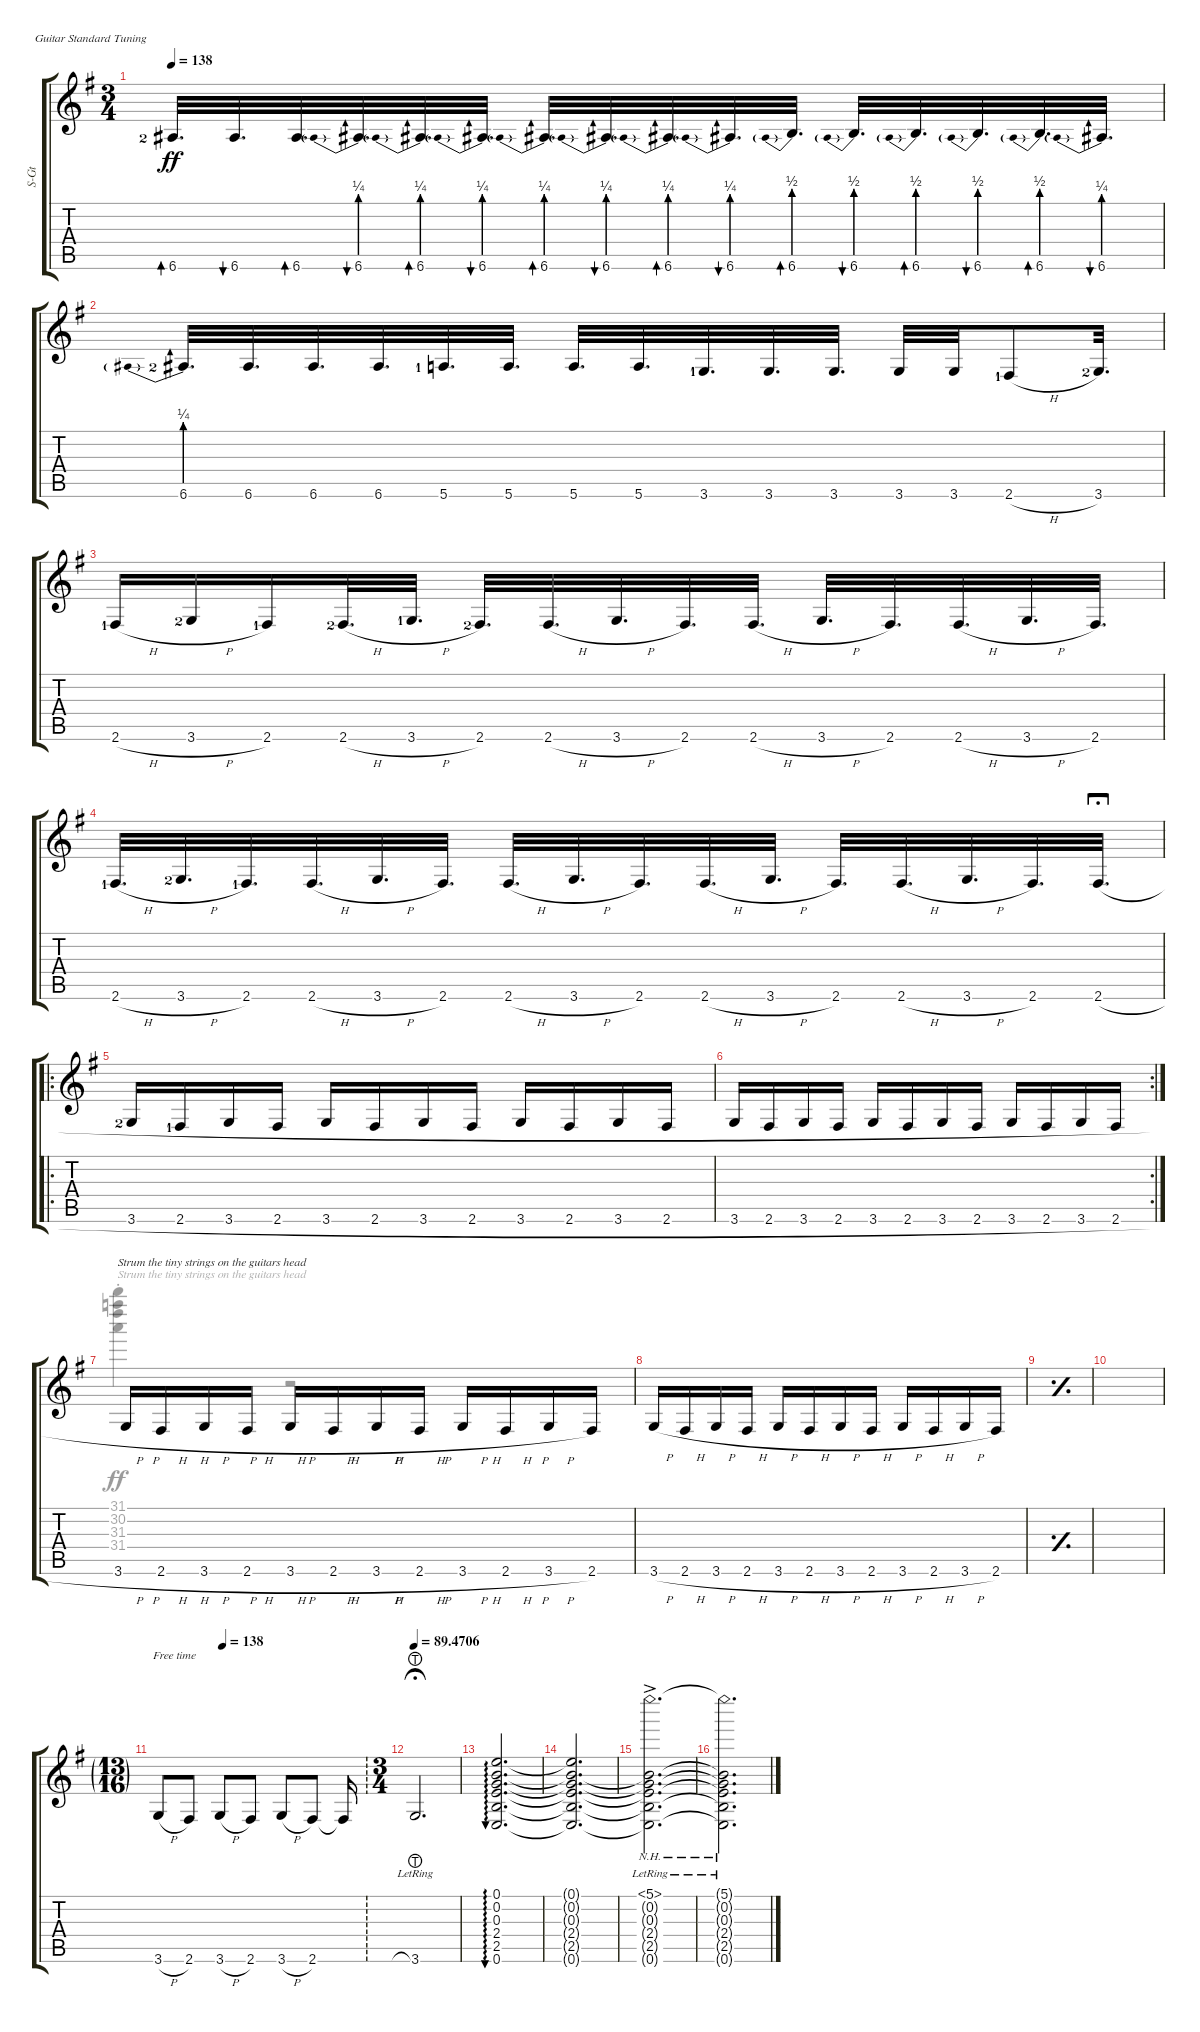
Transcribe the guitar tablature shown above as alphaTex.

\defaultSystemsLayout 4
\bracketExtendMode groupsimilarinstruments
\otherSystemsTrackNameOrientation horizontal
\track ("Steel Guitar" "S-Gt") {instrument acousticguitarsteel}
\staff {score tabs}
\tuning (E4 B3 G3 D3 A2 E2)
\voice
\ts (3 4)
\scale
0.303386
\tempo 138
\accidentals auto
\clef g2
\ottava regular
\simile none
\ks eminor
6.6{lf 3 acc #}.32{d bd 30 dy ff beam Up} 6.6{acc #}.32{d bu 30 beam Up} 6.6{acc #}.32{d bd 30 beam Up} 6.6{be (prebend 0 1 60 1) acc #}.32{d bu 30 beam Up} 6.6{be (prebend 0 1 60 1) acc #}.32{d bd 30 beam Up} 6.6{be (prebend 0 1 60 1) acc #}.32{d bu 30 beam Up} 6.6{be (prebend 0 1 60 1) acc #}.32{d bd 30 beam Up} 6.6{be (prebend 0 1 60 1) acc #}.32{d bu 30 beam Up} 6.6{be (prebend 0 1 60 1) acc #}.32{d bd 30 beam Up} 6.6{be (prebend 0 1 60 1) acc #}.32{d bu 30 beam Up} 6.6{be (prebend 0 2 60 2)}.32{d bd 30 beam Up} 6.6{be (prebend 0 2 60 2)}.32{d bu 30 beam Up} 6.6{be (prebend 0 2 60 2)}.32{d bd 30 beam Up} 6.6{be (prebend 0 2 60 2)}.32{d bu 30 beam Up} 6.6{be (prebend 0 2 60 2)}.32{d bd 30 beam Up} 6.6{be (prebend 0 1 60 1) acc #}.32{d bu 30 beam Up} |
\scale
0.384948 6.6{be (prebend 0 1 60 1) lf 3 acc #}.32{d beam Up} 6.6{acc #}.32{d beam Up} 6.6{acc #}.32{d beam Up} 6.6{acc #}.32{d beam Up} 5.6{lf 2 acc forcenatural}.32{d beam Up} 5.6{acc forcenatural}.32{d beam Up} 5.6{acc forcenatural}.32{d beam Up} 5.6{acc forcenatural}.32{d beam Up} 3.6{lf 2 acc forcenatural}.32{d beam Up} 3.6{acc forcenatural}.32{d beam Up} 3.6{acc forcenatural}.32{d beam Up} 3.6{acc forcenatural}.32{beam Up} 3.6{acc forcenatural}.32{beam Up} 2.6{h lf 2 acc #}.8{beam Up} 3.6{lf 3 acc forcenatural}.32{d beam Up} |
\scale
0.311667 2.6{h lf 2 acc #}.16{beam Up} 3.6{h lf 3 acc forcenatural}.16{beam Up} 2.6{lf 2 acc #}.16{beam Up} 2.6{h lf 3 acc #}.32{d beam Up} 3.6{h lf 2 acc forcenatural}.32{d beam Up} 2.6{lf 3 acc #}.32{d beam Up} 2.6{h acc #}.32{d beam Up} 3.6{h acc forcenatural}.32{d beam Up} 2.6{acc #}.32{d beam Up} 2.6{h acc #}.32{d beam Up} 3.6{h acc forcenatural}.32{d beam Up} 2.6{acc #}.32{d beam Up} 2.6{h acc #}.32{d beam Up} 3.6{h acc forcenatural}.32{d beam Up} 2.6{acc #}.32{d beam Up} |
\scale
0.458369 2.6{h lf 2 acc #}.32{d beam Up} 3.6{h lf 3 acc forcenatural}.32{d beam Up} 2.6{lf 2 acc #}.32{d beam Up} 2.6{h acc #}.32{d beam Up} 3.6{h acc forcenatural}.32{d beam Up} 2.6{acc #}.32{d beam Up} 2.6{h acc #}.32{d beam Up} 3.6{h acc forcenatural}.32{d beam Up} 2.6{acc #}.32{d beam Up} 2.6{h acc #}.32{d beam Up} 3.6{h acc forcenatural}.32{d beam Up} 2.6{acc #}.32{d beam Up} 2.6{h acc #}.32{d beam Up} 3.6{h acc forcenatural}.32{d beam Up} 2.6{acc #}.32{d beam Up} 2.6{h acc #}.32{d fermata (long 1) beam Up} |
\ro
\scale
0.279951 3.6{h lf 3 acc forcenatural}.16{beam Up} 2.6{h lf 2 acc #}.16{beam Up} 3.6{h acc forcenatural}.16{beam Up} 2.6{h acc #}.16{beam Up} 3.6{h acc forcenatural}.16{beam Up} 2.6{h acc #}.16{beam Up} 3.6{h acc forcenatural}.16{beam Up} 2.6{h acc #}.16{beam Up} 3.6{h acc forcenatural}.16{beam Up} 2.6{h acc #}.16{beam Up} 3.6{h acc forcenatural}.16{beam Up} 2.6{h acc #}.16{beam Up} |
\rc 2
\scale
0.261724 3.6{h acc forcenatural}.16{beam Up} 2.6{h acc #}.16{beam Up} 3.6{h acc forcenatural}.16{beam Up} 2.6{h acc #}.16{beam Up} 3.6{h acc forcenatural}.16{beam Up} 2.6{h acc #}.16{beam Up} 3.6{h acc forcenatural}.16{beam Up} 2.6{h acc #}.16{beam Up} 3.6{h acc forcenatural}.16{beam Up} 2.6{h acc #}.16{beam Up} 3.6{h acc forcenatural}.16{beam Up} 2.6{h acc #}.16{beam Up} |
\scale
0.385093 3.6{h acc forcenatural}.16{txt "Strum the tiny strings on the guitars head" beam Up} 2.6{h acc #}.16{beam Up} 3.6{h acc forcenatural}.16{beam Up} 2.6{h acc #}.16{beam Up} 3.6{h acc forcenatural}.16{beam Up} 2.6{h acc #}.16{beam Up} 3.6{h acc forcenatural}.16{beam Up} 2.6{h acc #}.16{beam Up} 3.6{h acc forcenatural}.16{beam Up} 2.6{h acc #}.16{beam Up} 3.6{h acc forcenatural}.16{beam Up} 2.6{acc #}.16{beam Up} |
\scale
0.298137 3.6{h acc forcenatural}.16{beam Up} 2.6{h acc #}.16{beam Up} 3.6{h acc forcenatural}.16{beam Up} 2.6{h acc #}.16{beam Up} 3.6{h acc forcenatural}.16{beam Up} 2.6{h acc #}.16{beam Up} 3.6{h acc forcenatural}.16{beam Up} 2.6{h acc #}.16{beam Up} 3.6{h acc forcenatural}.16{beam Up} 2.6{h acc #}.16{beam Up} 3.6{h acc forcenatural}.16{beam Up} 2.6{acc #}.16{beam Up} |
\scale
0.31677
\simile simple
|
\scale
0.244335 |
\ts (13 16)
\beaming (8 2 2 2)
\ft
\scale
0.414351
\tempo (138 0.3125)
\simile none
3.6{h acc forcenatural}.8{beam Up} 2.6{acc #}.8{beam Up} 3.6{h acc forcenatural}.8{beam Up} 2.6{acc #}.8{beam Up} 3.6{h acc forcenatural}.8{beam Up} 2.6{acc #}.8{beam Up} 2.6{t acc #}.16{beam Up} |
\ts (3 4)
\beaming (8 2 2 2)
\scale
0.242379
\tempo
89.4706 3.6{lht lr acc forcenatural}.2{d fermata (medium 0.5) beam Up} |
\scale
0.234343 (0.1{acc forcenatural} 0.2{acc forcenatural} 0.3{acc forcenatural} 2.4{acc forcenatural} 2.5{acc forcenatural} 0.6{acc forcenatural}).2{d au 0 beam Up} |
\scale
0.17783 (0.6{t acc forcenatural} 2.5{t acc forcenatural} 2.4{t acc forcenatural} 0.3{t acc forcenatural} 0.2{t acc forcenatural} 0.1{t acc forcenatural}).2{d beam Up} |
\scale
0.210727 (5.1{nh ac lr acc forcenatural} 0.2{t acc forcenatural} 0.3{t acc forcenatural} 2.4{t acc forcenatural} 2.5{t acc forcenatural} 0.6{t acc forcenatural}).2{d beam Down} |
\scale
0.186216 (0.6{t acc forcenatural} 2.5{t acc forcenatural} 2.4{t acc forcenatural} 0.3{t acc forcenatural} 0.2{t acc forcenatural} 5.1{nh lr t acc forcenatural}).2{d beam Down}
\voice
\clef g2
\ottava regular
\simile none
\ks eminor
|
|
|
|
|
|
(31.1{st acc forcenatural} 30.2{st acc forcenatural} 31.3{st acc forcenatural} 31.4{st acc forcenatural}).4{txt "Strum the tiny strings on the guitars head" beam Down} r.2{beam Down} |
|
\simile simple
|
|
\simile none
|
|
|
|
|
